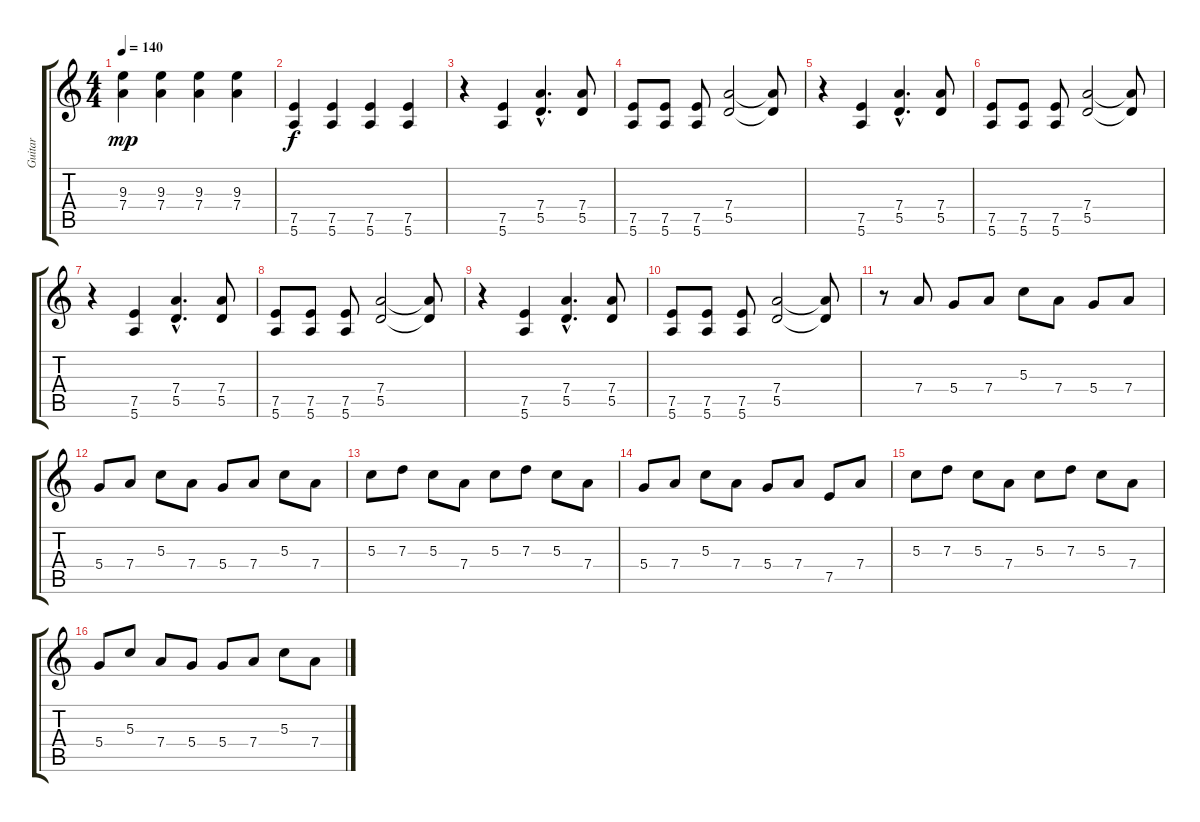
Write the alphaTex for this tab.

\track ("Guitar" "Guitar") {instrument overdrivenguitar}
\staff {score tabs}
\tuning (E4 B3 G3 D3 A2 E2) {hide}
\ts (4 4)
\tempo 140
\clef g2
\ks c
(9.3 7.4).4{dy mp} (9.3 7.4).4 (9.3 7.4).4 (9.3 7.4).4 |
(7.5 5.6).4{dy f} (7.5 5.6).4 (7.5 5.6).4 (7.5 5.6).4 |
r.4 (7.5 5.6).4 (7.4{hac} 5.5{hac}).4{d} (7.4 5.5).8 |
(7.5 5.6).8 (7.5 5.6).8 (7.5 5.6).8 (7.4 5.5).2 (7.4{t} 5.5{t}).8 |
r.4 (7.5 5.6).4 (7.4{hac} 5.5{hac}).4{d} (7.4 5.5).8 |
(7.5 5.6).8 (7.5 5.6).8 (7.5 5.6).8 (7.4 5.5).2 (7.4{t} 5.5{t}).8 |
r.4 (7.5 5.6).4 (7.4{hac} 5.5{hac}).4{d} (7.4 5.5).8 |
(7.5 5.6).8 (7.5 5.6).8 (7.5 5.6).8 (7.4 5.5).2 (7.4{t} 5.5{t}).8 |
r.4 (7.5 5.6).4 (7.4{hac} 5.5{hac}).4{d} (7.4 5.5).8 |
(7.5 5.6).8 (7.5 5.6).8 (7.5 5.6).8 (7.4 5.5).2 (7.4{t} 5.5{t}).8 |
r.8 7.4.8 5.4.8 7.4.8 5.3.8 7.4.8 5.4.8 7.4.8 |
5.4.8 7.4.8 5.3.8 7.4.8 5.4.8 7.4.8 5.3.8 7.4.8 |
5.3.8 7.3.8 5.3.8 7.4.8 5.3.8 7.3.8 5.3.8 7.4.8 |
5.4.8 7.4.8 5.3.8 7.4.8 5.4.8 7.4.8 7.5.8 7.4.8 |
5.3.8 7.3.8 5.3.8 7.4.8 5.3.8 7.3.8 5.3.8 7.4.8 |
5.4.8 5.3.8 7.4.8 5.4.8 5.4.8 7.4.8 5.3.8 7.4.8
